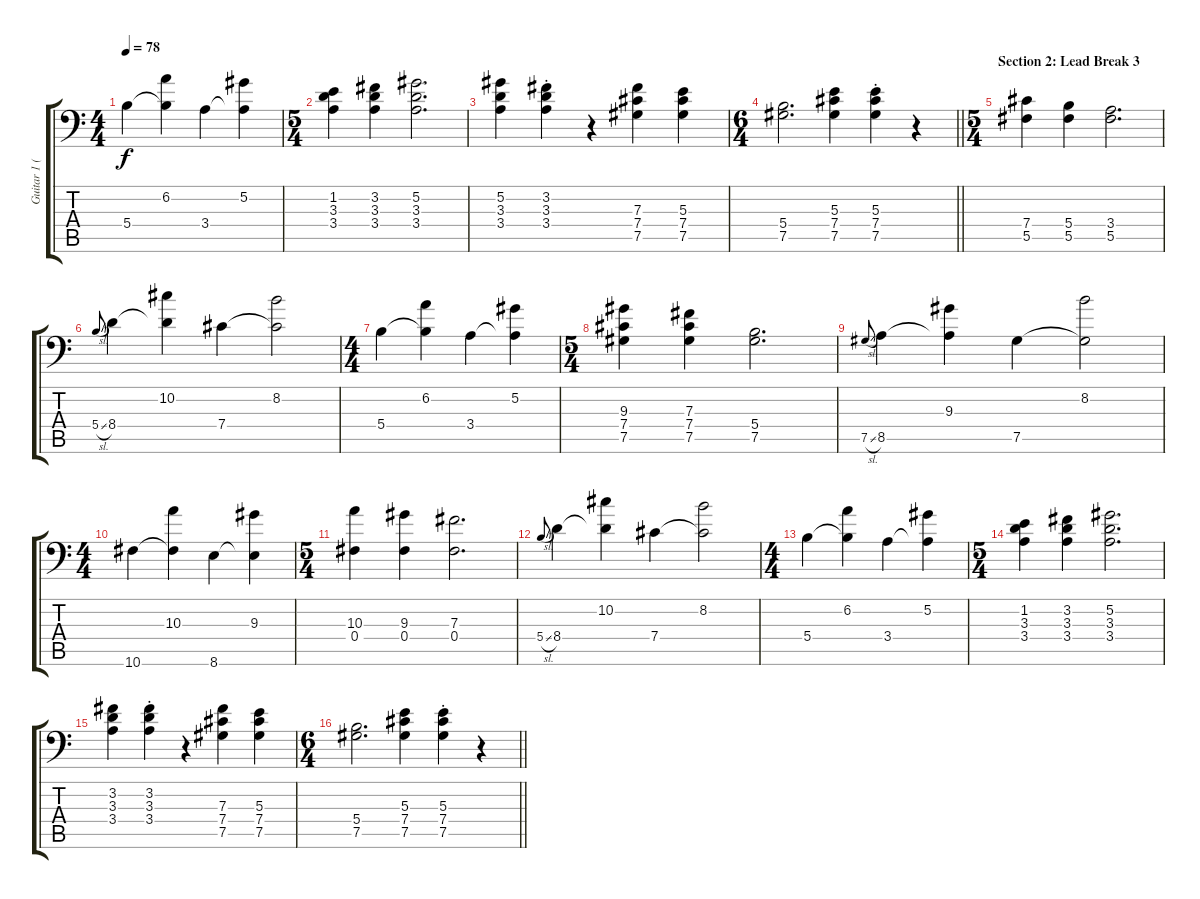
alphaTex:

\track ("Guitar 1 (Distortion)" "Guitar 1 (") {instrument distortionguitar}
\staff {score tabs}
\tuning (Ab3 Eb3 B2 Gb2 Db2 Ab1) {hide}
\ts (4 4)
\tempo 78
\clef f4
\ks c
5.4.4{dy f} (6.2 5.4{t}).4 3.4.4 (5.2 3.4{t}).4 |
\ts (5 4)
(1.2 3.3 3.4).4 (3.2 3.3 3.4).4 (5.2 3.3 3.4).2{d} |
(5.2 3.3 3.4).4 (3.2{st} 3.3{st} 3.4{st}).4 r.4 (7.3 7.4 7.5).4 (5.3 7.4 7.5).4 |
\ts (6 4)
\barLineRight lightlight
(5.4 7.5).2{d} (5.3 7.4 7.5).4 (5.3{st} 7.4{st} 7.5{st}).4 r.4 |
\ts (5 4)
\section ("" "Section 2: Lead Break 3")
(7.4 5.5).4 (5.4 5.5).4 (3.4 5.5).2{d} |
5.4{sl}.8{gr onbeat} 8.4.4 (10.2 8.4{t}).4 7.4.4 (8.2 7.4{t}).2 |
\ts (4 4)
5.4.4 (6.2 5.4{t}).4 3.4.4 (5.2 3.4{t}).4 |
\ts (5 4)
(9.3 7.4 7.5).4 (7.3 7.4 7.5).4 (5.4 7.5).2{d} |
7.5{sl}.8{gr onbeat} 8.5.4 (9.3 8.5{t}).4 7.5.4 (8.2 7.5{t}).2 |
\ts (4 4)
10.6.4 (10.3 10.6{t}).4 8.6.4 (9.3 8.6{t}).4 |
\ts (5 4)
(10.3 0.4).4 (9.3 0.4).4 (7.3 0.4).2{d} |
5.4{sl}.8{gr onbeat} 8.4.4 (10.2 8.4{t}).4 7.4.4 (8.2 7.4{t}).2 |
\ts (4 4)
5.4.4 (6.2 5.4{t}).4 3.4.4 (5.2 3.4{t}).4 |
\ts (5 4)
(1.2 3.3 3.4).4 (3.2 3.3 3.4).4 (5.2 3.3 3.4).2{d} |
(3.2 3.3 3.4).4 (3.2{st} 3.3{st} 3.4{st}).4 r.4 (7.3 7.4 7.5).4 (5.3 7.4 7.5).4 |
\ts (6 4)
\barLineRight lightlight
(5.4 7.5).2{d} (5.3 7.4 7.5).4 (5.3{st} 7.4{st} 7.5{st}).4 r.4
